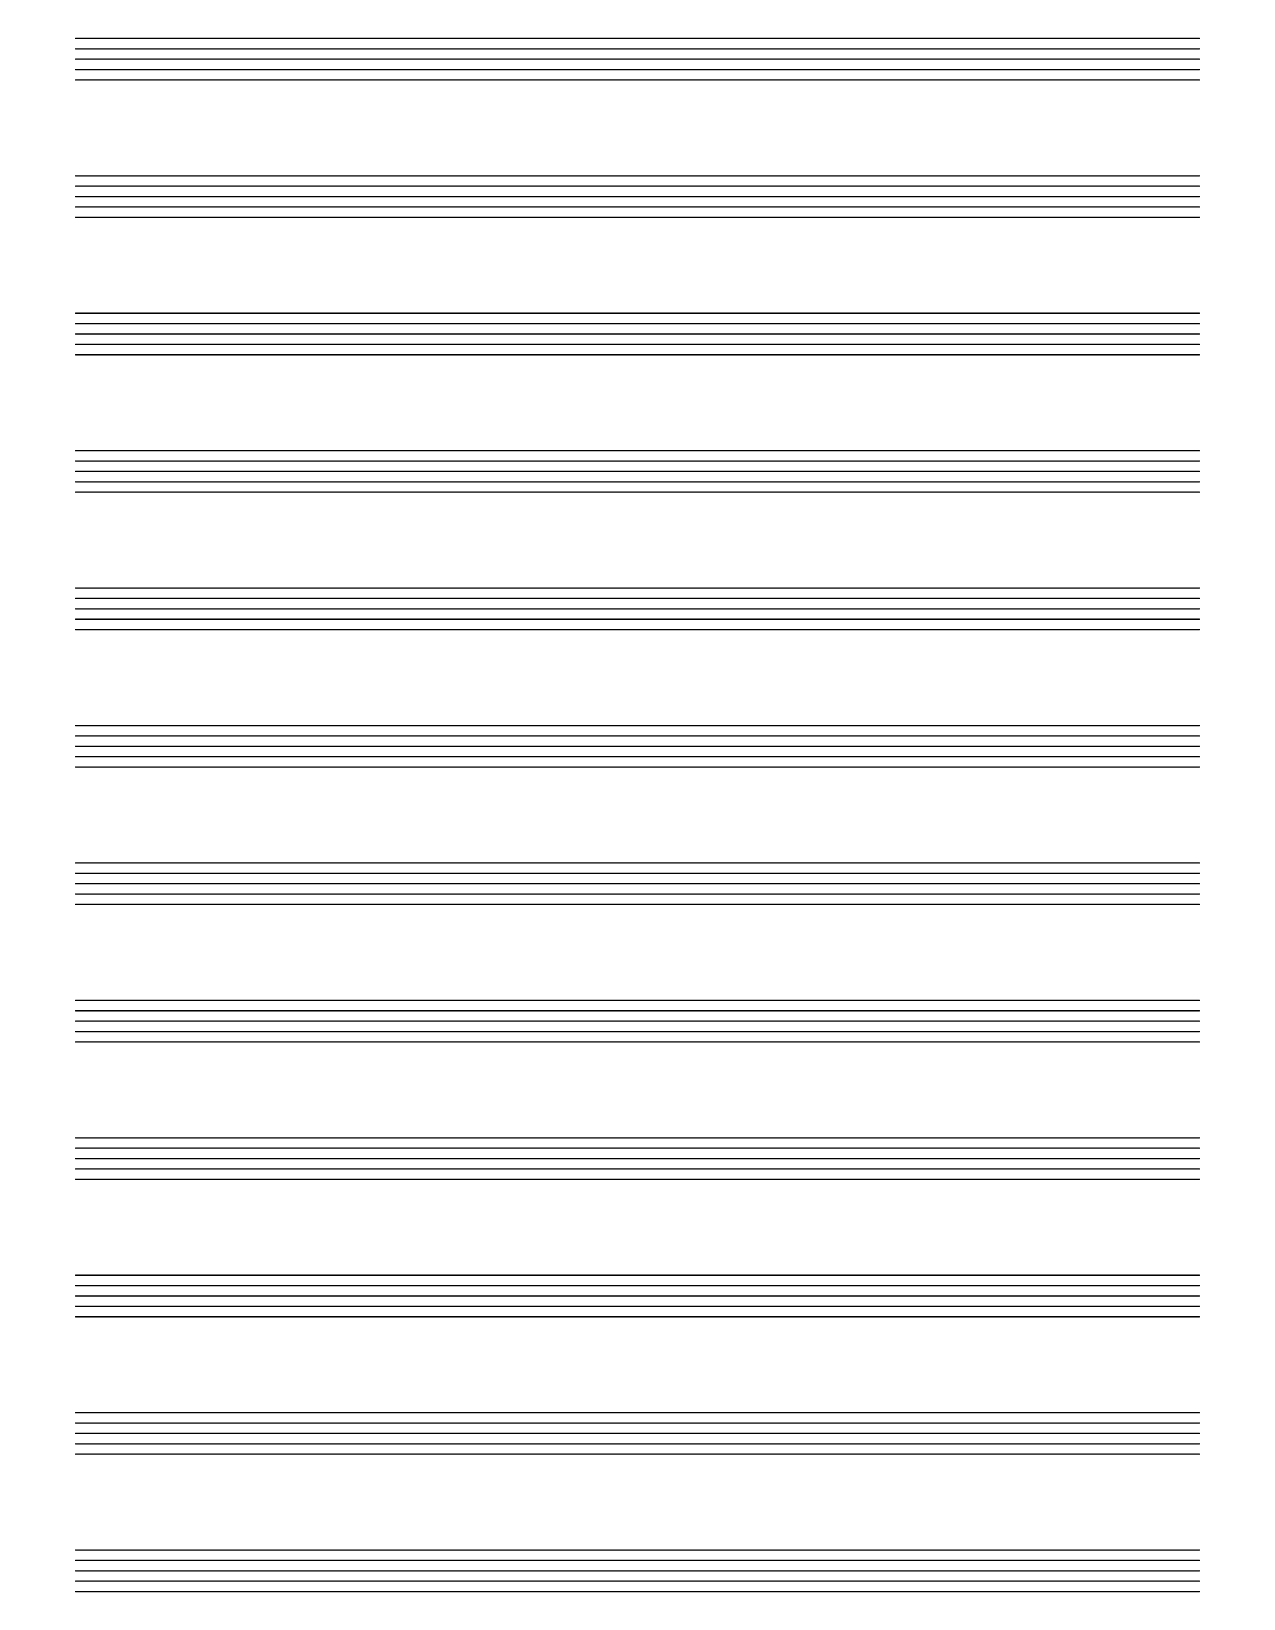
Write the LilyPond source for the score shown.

%% Do not edit this file; it is auto-generated from LSR http://lsr.dsi.unimi.it
%% This file is in the public domain.
\version "2.11.38"

\header {
  lsrtags = "staff-notation, editorial-and-educational-use, contexts-and-engravers, paper-and-layout"

  texidoc = "
To create blank staves, generate empty measures then remove the
@code{Bar_number_engraver} from the @code{Score} context, and the
@code{Time_signature_engraver}, @code{Clef_engraver} and
@code{Bar_engraver} from the @code{Staff} context. 

"
  doctitle = "Creating blank staves"
} % begin verbatim
#(set-global-staff-size 20)

\score {
  { 
    \repeat unfold 12 { s1 \break } 
  }
  \layout {
    indent = 0\in
    \context {
      \Staff
      \remove "Time_signature_engraver"
      \remove "Clef_engraver"
      \remove "Bar_engraver"
    }
    \context {
      \Score
      \remove "Bar_number_engraver"
    }
  }
}

\paper {
  #(set-paper-size "letter")
  ragged-last-bottom = ##f
  line-width = 7.5\in
  left-margin = 0.5\in
  bottom-margin = 0.25\in
  top-margin = 0.25\in
}
